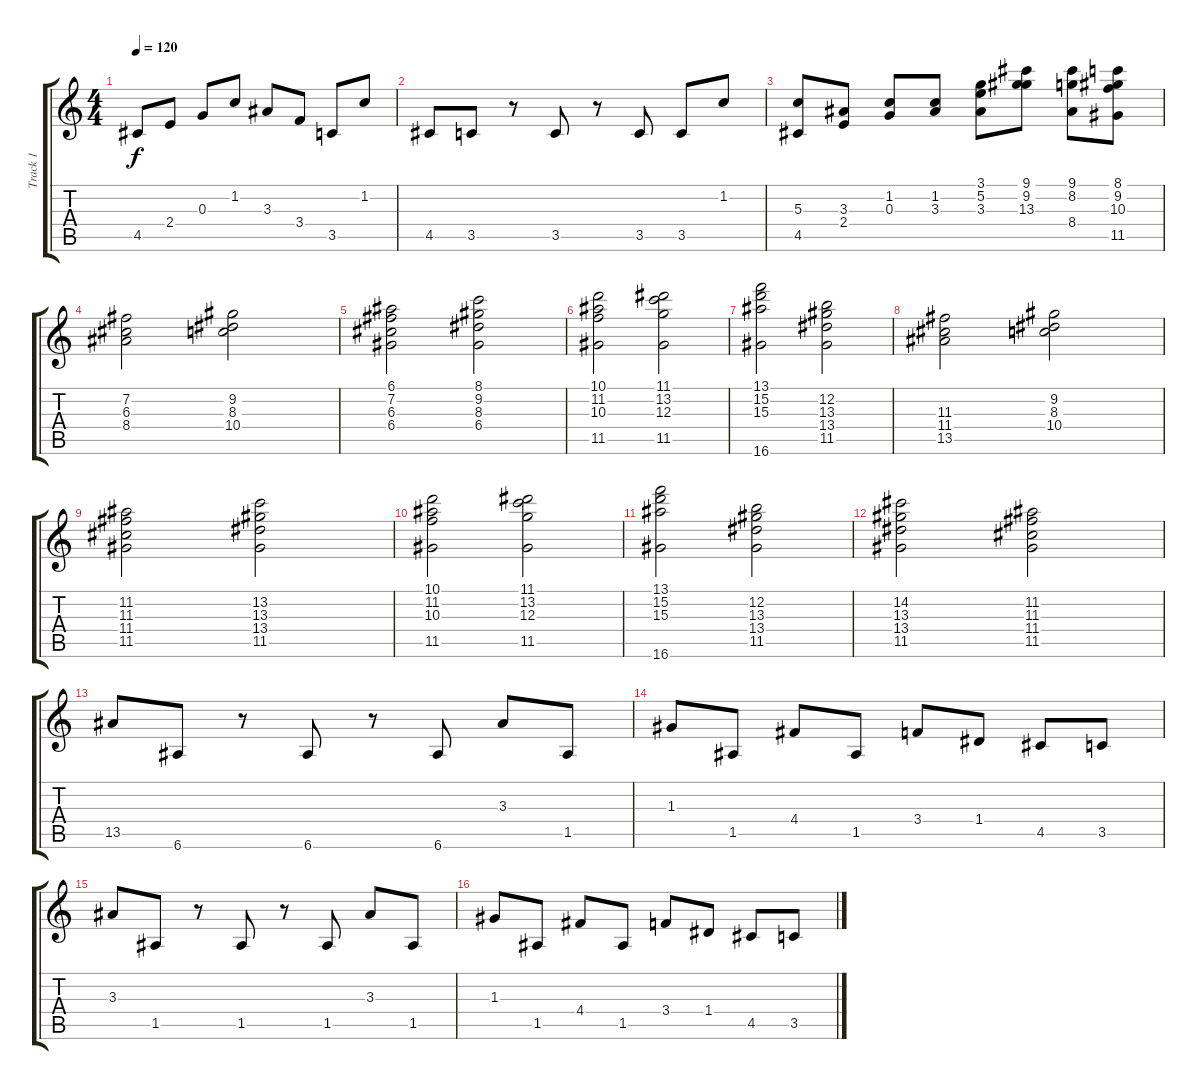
\track ("Track 1" "Track 1") {instrument acousticguitarnylon}
\staff {score tabs}
\tuning (E4 B3 G3 D3 A2 E2) {hide}
\ts (4 4)
\tempo 120
\clef g2
\ks c
4.5.8{dy f} 2.4.8 0.3.8 1.2.8 3.3.8 3.4.8 3.5.8 1.2.8 |
4.5.8 3.5.8 r.8 3.5.8 r.8 3.5.8 3.5.8 1.2.8 |
(5.3 4.5).8 (3.3 2.4).8 (1.2 0.3).8 (1.2 3.3).8 (3.1 5.2 3.3).8 (9.1 9.2 13.3).8 (9.1 8.2 8.4).8 (8.1 9.2 10.3 11.5).8 |
(7.2 6.3 8.4).2 (9.2 8.3 10.4).2 |
(6.1 7.2 6.3 6.4).2 (8.1 9.2 8.3 6.4).2 |
(10.1 11.2 10.3 11.5).2 (11.1 13.2 12.3 11.5).2 |
(13.1 15.2 15.3 16.6).2 (12.2 13.3 13.4 11.5).2 |
(11.3 11.4 13.5).2 (9.2 8.3 10.4).2 |
(11.2 11.3 11.4 11.5).2 (13.2 13.3 13.4 11.5).2 |
(10.1 11.2 10.3 11.5).2 (11.1 13.2 12.3 11.5).2 |
(13.1 15.2 15.3 16.6).2 (12.2 13.3 13.4 11.5).2 |
(14.2 13.3 13.4 11.5).2 (11.2 11.3 11.4 11.5).2 |
13.5.8 6.6.8 r.8 6.6.8 r.8 6.6.8 3.3.8 1.5.8 |
1.3.8 1.5.8 4.4.8 1.5.8 3.4.8 1.4.8 4.5.8 3.5.8 |
3.3.8 1.5.8 r.8 1.5.8 r.8 1.5.8 3.3.8 1.5.8 |
1.3.8 1.5.8 4.4.8 1.5.8 3.4.8 1.4.8 4.5.8 3.5.8
